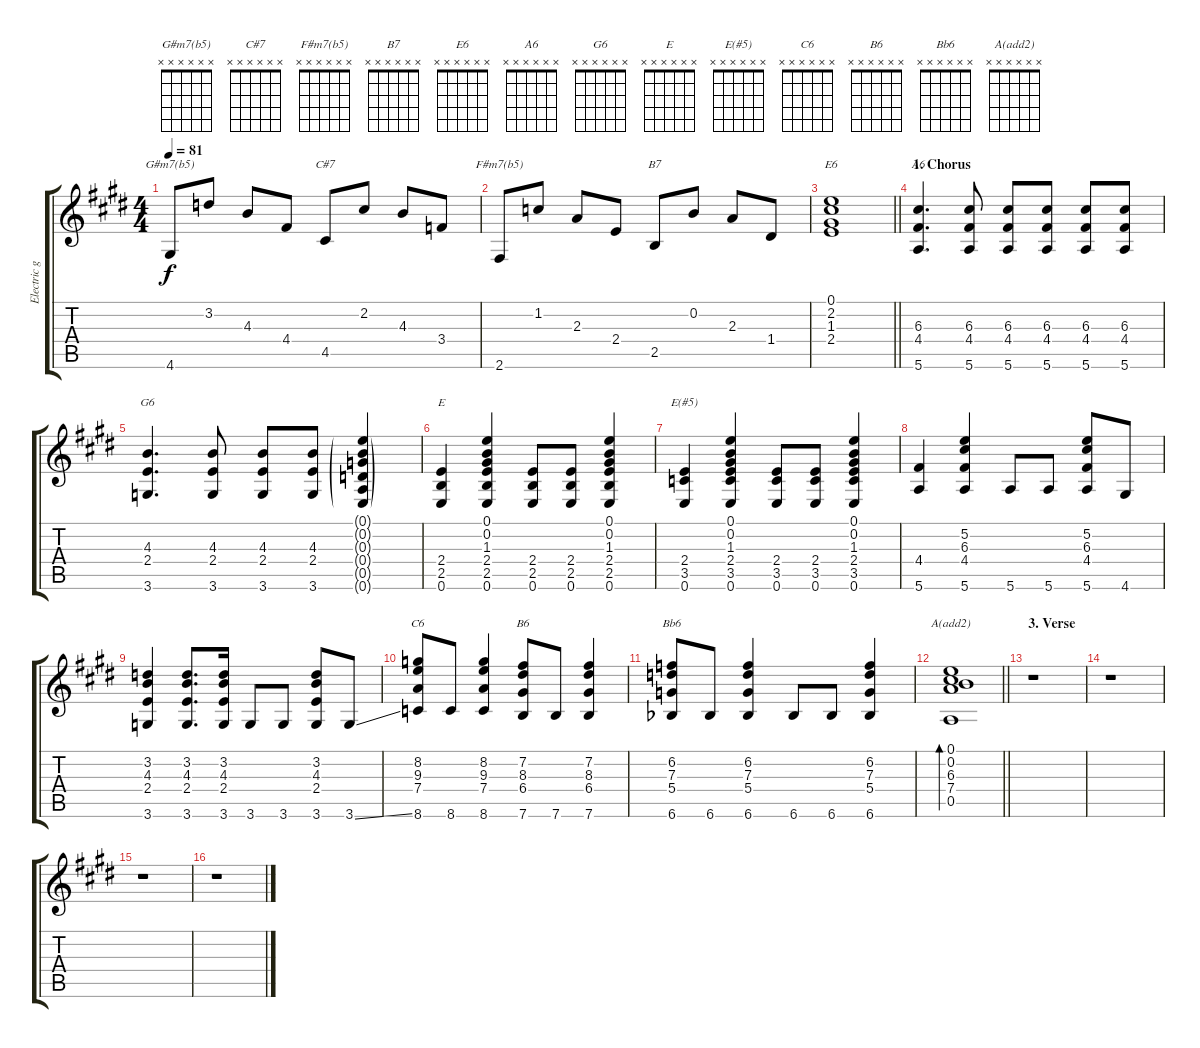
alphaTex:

\track ("Electric guitar: main" "Electric g") {instrument electricguitarjazz}
\staff {score tabs}
\tuning (E4 B3 G3 D3 A2 E2) {hide}
\chord ("G#m7(b5)" x x x x x x)
\chord ("C#7" x x x x x x)
\chord ("F#m7(b5)" x x x x x x)
\chord ("B7" x x x x x x)
\chord ("E6" x x x x x x)
\chord ("A6" x x x x x x)
\chord ("G6" x x x x x x)
\chord ("E" x x x x x x)
\chord ("E(#5)" x x x x x x)
\chord ("C6" x x x x x x)
\chord ("B6" x x x x x x)
\chord ("Bb6" x x x x x x)
\chord ("A(add2)" x x x x x x)
\ts (4 4)
\tempo 81
\clef g2
\ks e
4.6.8{ch "G#m7(b5)" dy f} 3.2.8 4.3.8 4.4.8 4.5.8{ch "C#7"} 2.2.8 4.3.8 3.4.8 |
2.6.8{ch "F#m7(b5)"} 1.2.8 2.3.8 2.4.8 2.5.8{ch "B7"} 0.2.8 2.3.8 1.4.8 |
\barLineRight lightlight
(0.1 2.2 1.3 2.4).1{ch "E6"} |
\section ("" "1. Chorus")
(6.3 4.4 5.6).4{d ch "A6" instrument overdrivenguitar} (6.3 4.4 5.6).8 (6.3 4.4 5.6).8 (6.3 4.4 5.6).8 (6.3 4.4 5.6).8 (6.3 4.4 5.6).8 |
(4.3 2.4 3.6).4{d ch "G6"} (4.3 2.4 3.6).8 (4.3 2.4 3.6).8 (4.3 2.4 3.6).8 (0.1{g} 0.2{g} 0.3{g} 0.4{g} 0.5{g} 0.6{g}).4 |
(2.4 2.5 0.6).4{ch "E"} (0.1 0.2 1.3 2.4 2.5 0.6).4 (2.4 2.5 0.6).8 (2.4 2.5 0.6).8 (0.1 0.2 1.3 2.4 2.5 0.6).4 |
(2.4 3.5 0.6).4{ch "E(#5)"} (0.1 0.2 1.3 2.4 3.5 0.6).4 (2.4 3.5 0.6).8 (2.4 3.5 0.6).8 (0.1 0.2 1.3 2.4 3.5 0.6).4 |
(4.4 5.6).4 (5.2 6.3 4.4 5.6).4 5.6.8 5.6.8 (5.2 6.3 4.4 5.6).8 4.6.8 |
(3.2 4.3 2.4 3.6).4 (3.2 4.3 2.4 3.6).8{d} (3.2 4.3 2.4 3.6).16 3.6.8 3.6.8 (3.2 4.3 2.4 3.6).8 3.6{ss}.8 |
(8.2 9.3 7.4 8.6).8{ch "C6"} 8.6.8 (8.2 9.3 7.4 8.6).4 (7.2 8.3 6.4 7.6).8{ch "B6"} 7.6.8 (7.2 8.3 6.4 7.6).4 |
(6.2 7.3 5.4 6.6{acc b}).8{ch "Bb6"} 6.6{acc b}.8 (6.2 7.3 5.4 6.6{acc b}).4 6.6{acc b}.8 6.6{acc b}.8 (6.2 7.3 5.4 6.6{acc b}).4 |
\barLineRight lightlight
(0.1 0.2 6.3 7.4 0.5).1{bd 60 ch "A(add2)"} |
\section ("" "3. Verse")
r.1{instrument electricguitarjazz} |
r.1 |
r.1 |
r.1
